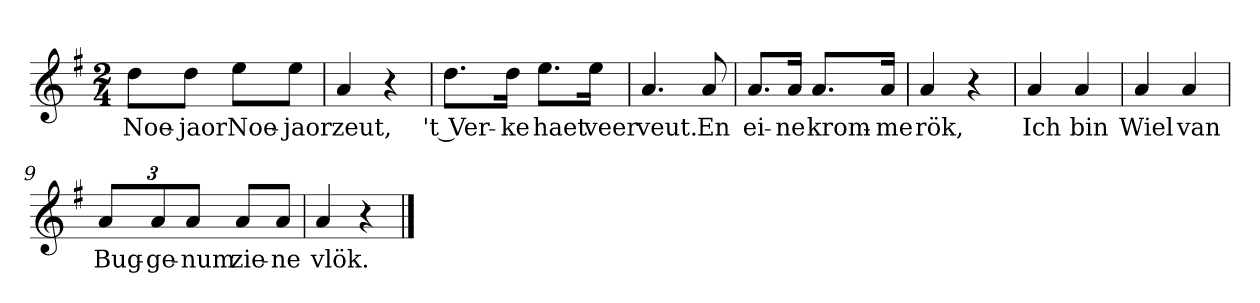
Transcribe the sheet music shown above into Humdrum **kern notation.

**kern	**text
*part1	*part1
*staff1	*staff1
*clefG2	*
*k[f#]	*
*G:	*
*M2/4	*
*MM120	*
=1	=1
8dd\L	Noe-
8dd\J	-jaor
8ee\L	Noe-
8ee\J	-jaor
=2	=2
4a	zeut,
4r	.
=3	=3
8.dd\L	't Ver-
16dd\Jk	-ke
8.ee\L	haet
16ee\Jk	veer
=4	=4
4.a	veut.
8a	En
=5	=5
8.a/L	ei-
16a/Jk	-ne
8.a/L	krom-
16a/Jk	-me
=6	=6
4a	rök,
4r	.
=7	=7
4a	Ich
4a	bin
=8	=8
4a	Wiel
4a	van
=9	=9
12a/L	Bug-
12a/	-ge-
12a/J	-num
8a/L	zie-
8a/J	-ne
=10	=10
4a	vlök.
4r	.
==	==
*-	*-
